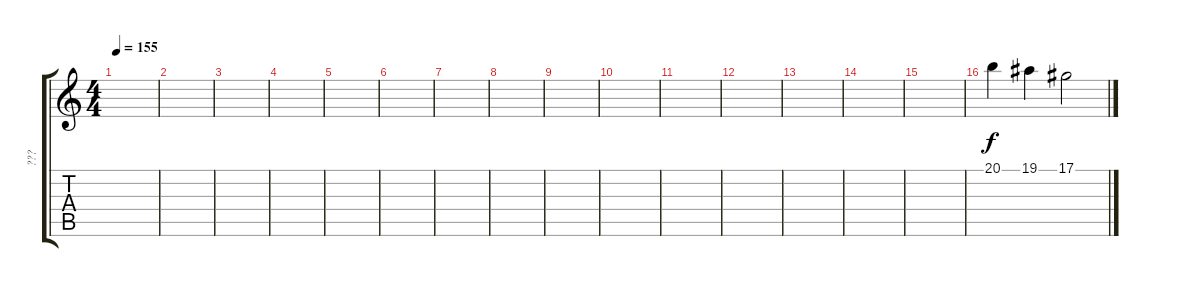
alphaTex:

\track ("???" "???") {instrument cello}
\staff {score tabs}
\tuning (Eb4 Bb3 Gb3 Db3 Ab2 Eb2) {hide}
\ts (4 4)
\tempo 155
\clef g2
\ks c
|
|
|
|
|
|
|
|
|
|
|
|
|
|
|
20.1.4 19.1.4 17.1.2
